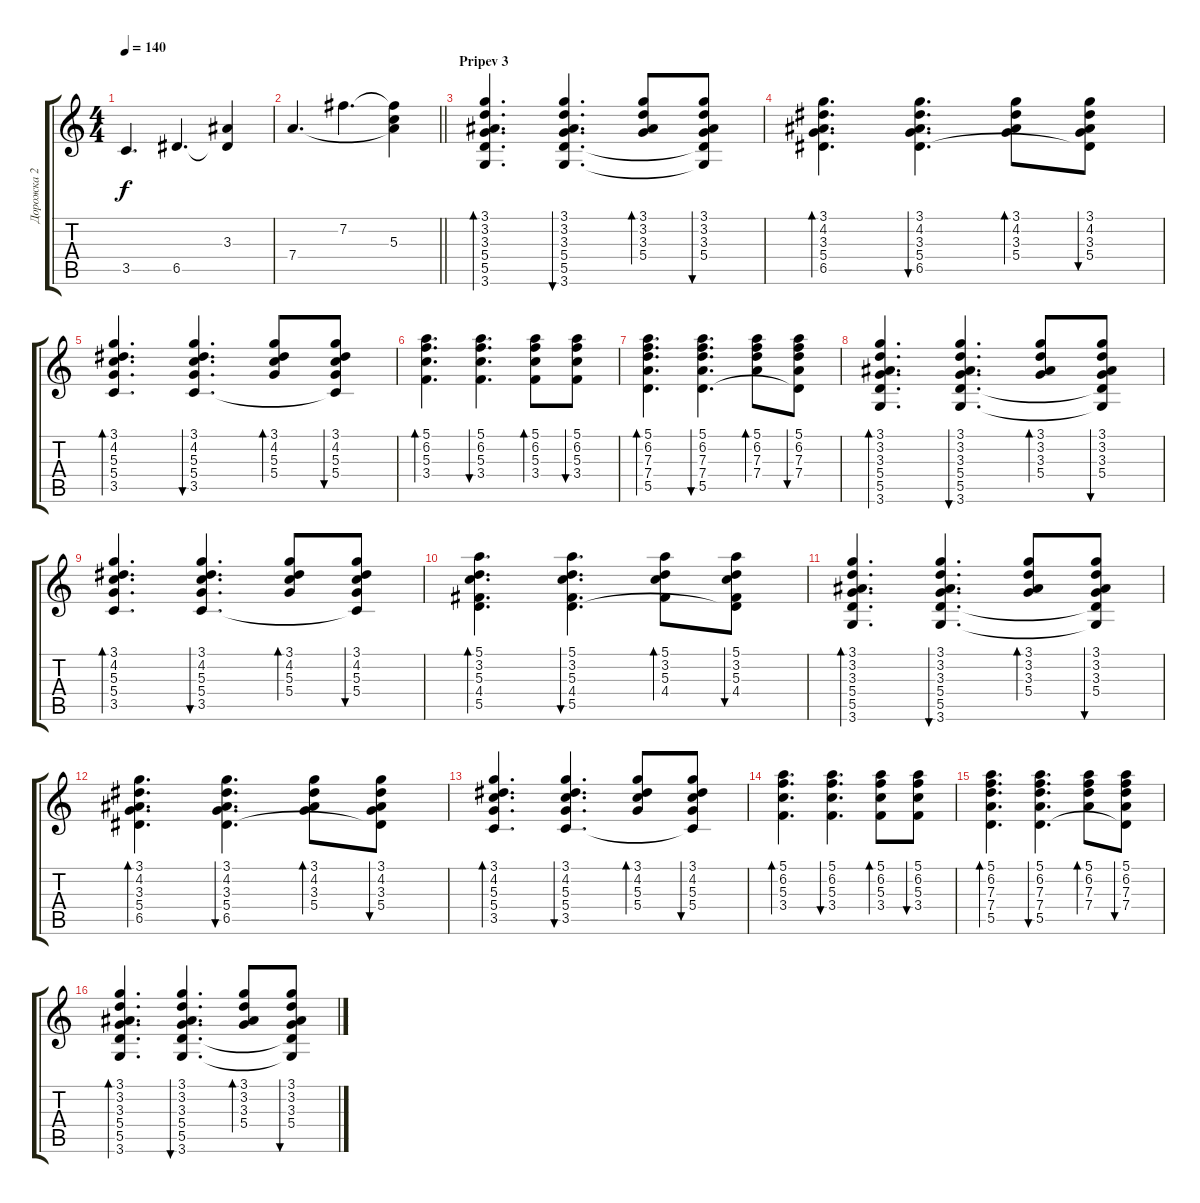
\track ("Дорожка 2" "Дорожка 2") {instrument acousticguitarsteel}
\staff {score tabs}
\tuning (E4 B3 G3 D3 A2 E2) {hide}
\ts (4 4)
\tempo 140
\clef g2
\ks c
3.5.4{d dy f} 6.5.4{d} (3.3 6.5{t}).4 |
\barLineRight lightlight
7.4.4{d} 7.2.4{d} (7.2{t} 5.3 7.4{t}).4 |
\section ("" "Pripev 3")
(3.1 3.2 3.3 5.4 5.5 3.6).4{d bd 60} (3.1 3.2 3.3 5.4 5.5 3.6).4{d bu 60} (3.1 3.2 3.3 5.4).8{bd 60} (3.1 3.2 3.3 5.4 5.5{t} 3.6{t}).8{bu 60} |
(3.1 4.2 3.3 5.4 6.5).4{d bd 60} (3.1 4.2 3.3 5.4 6.5).4{d bu 60} (3.1 4.2 3.3 5.4).8{bd 60} (3.1 4.2 3.3 5.4 6.5{t}).8{bu 60} |
(3.1 4.2 5.3 5.4 3.5).4{d bd 60} (3.1 4.2 5.3 5.4 3.5).4{d bu 60} (3.1 4.2 5.3 5.4).8{bd 60} (3.1 4.2 5.3 5.4 3.5{t}).8{bu 60} |
(5.1 6.2 5.3 3.4).4{d bd 60} (5.1 6.2 5.3 3.4).4{d bu 60} (5.1 6.2 5.3 3.4).8{bd 60} (5.1 6.2 5.3 3.4).8{bu 60} |
(5.1 6.2 7.3 7.4 5.5).4{d bd 60} (5.1 6.2 7.3 7.4 5.5).4{d bu 60} (5.1 6.2 7.3 7.4).8{bd 60} (5.1 6.2 7.3 7.4 5.5{t}).8{bu 60} |
(3.1 3.2 3.3 5.4 5.5 3.6).4{d bd 60} (3.1 3.2 3.3 5.4 5.5 3.6).4{d bu 60} (3.1 3.2 3.3 5.4).8{bd 60} (3.1 3.2 3.3 5.4 5.5{t} 3.6{t}).8{bu 60} |
(3.1 4.2 5.3 5.4 3.5).4{d bd 60} (3.1 4.2 5.3 5.4 3.5).4{d bu 60} (3.1 4.2 5.3 5.4).8{bd 60} (3.1 4.2 5.3 5.4 3.5{t}).8{bu 60} |
(5.1 3.2 5.3 4.4 5.5).4{d bd 60} (5.1 3.2 5.3 4.4 5.5).4{d bu 60} (5.1 3.2 5.3 4.4).8{bd 60} (5.1 3.2 5.3 4.4 5.5{t}).8{bu 60} |
(3.1 3.2 3.3 5.4 5.5 3.6).4{d bd 60} (3.1 3.2 3.3 5.4 5.5 3.6).4{d bu 60} (3.1 3.2 3.3 5.4).8{bd 60} (3.1 3.2 3.3 5.4 5.5{t} 3.6{t}).8{bu 60} |
(3.1 4.2 3.3 5.4 6.5).4{d bd 60} (3.1 4.2 3.3 5.4 6.5).4{d bu 60} (3.1 4.2 3.3 5.4).8{bd 60} (3.1 4.2 3.3 5.4 6.5{t}).8{bu 60} |
(3.1 4.2 5.3 5.4 3.5).4{d bd 60} (3.1 4.2 5.3 5.4 3.5).4{d bu 60} (3.1 4.2 5.3 5.4).8{bd 60} (3.1 4.2 5.3 5.4 3.5{t}).8{bu 60} |
(5.1 6.2 5.3 3.4).4{d bd 60} (5.1 6.2 5.3 3.4).4{d bu 60} (5.1 6.2 5.3 3.4).8{bd 60} (5.1 6.2 5.3 3.4).8{bu 60} |
(5.1 6.2 7.3 7.4 5.5).4{d bd 60} (5.1 6.2 7.3 7.4 5.5).4{d bu 60} (5.1 6.2 7.3 7.4).8{bd 60} (5.1 6.2 7.3 7.4 5.5{t}).8{bu 60} |
(3.1 3.2 3.3 5.4 5.5 3.6).4{d bd 60} (3.1 3.2 3.3 5.4 5.5 3.6).4{d bu 60} (3.1 3.2 3.3 5.4).8{bd 60} (3.1 3.2 3.3 5.4 5.5{t} 3.6{t}).8{bu 60}
